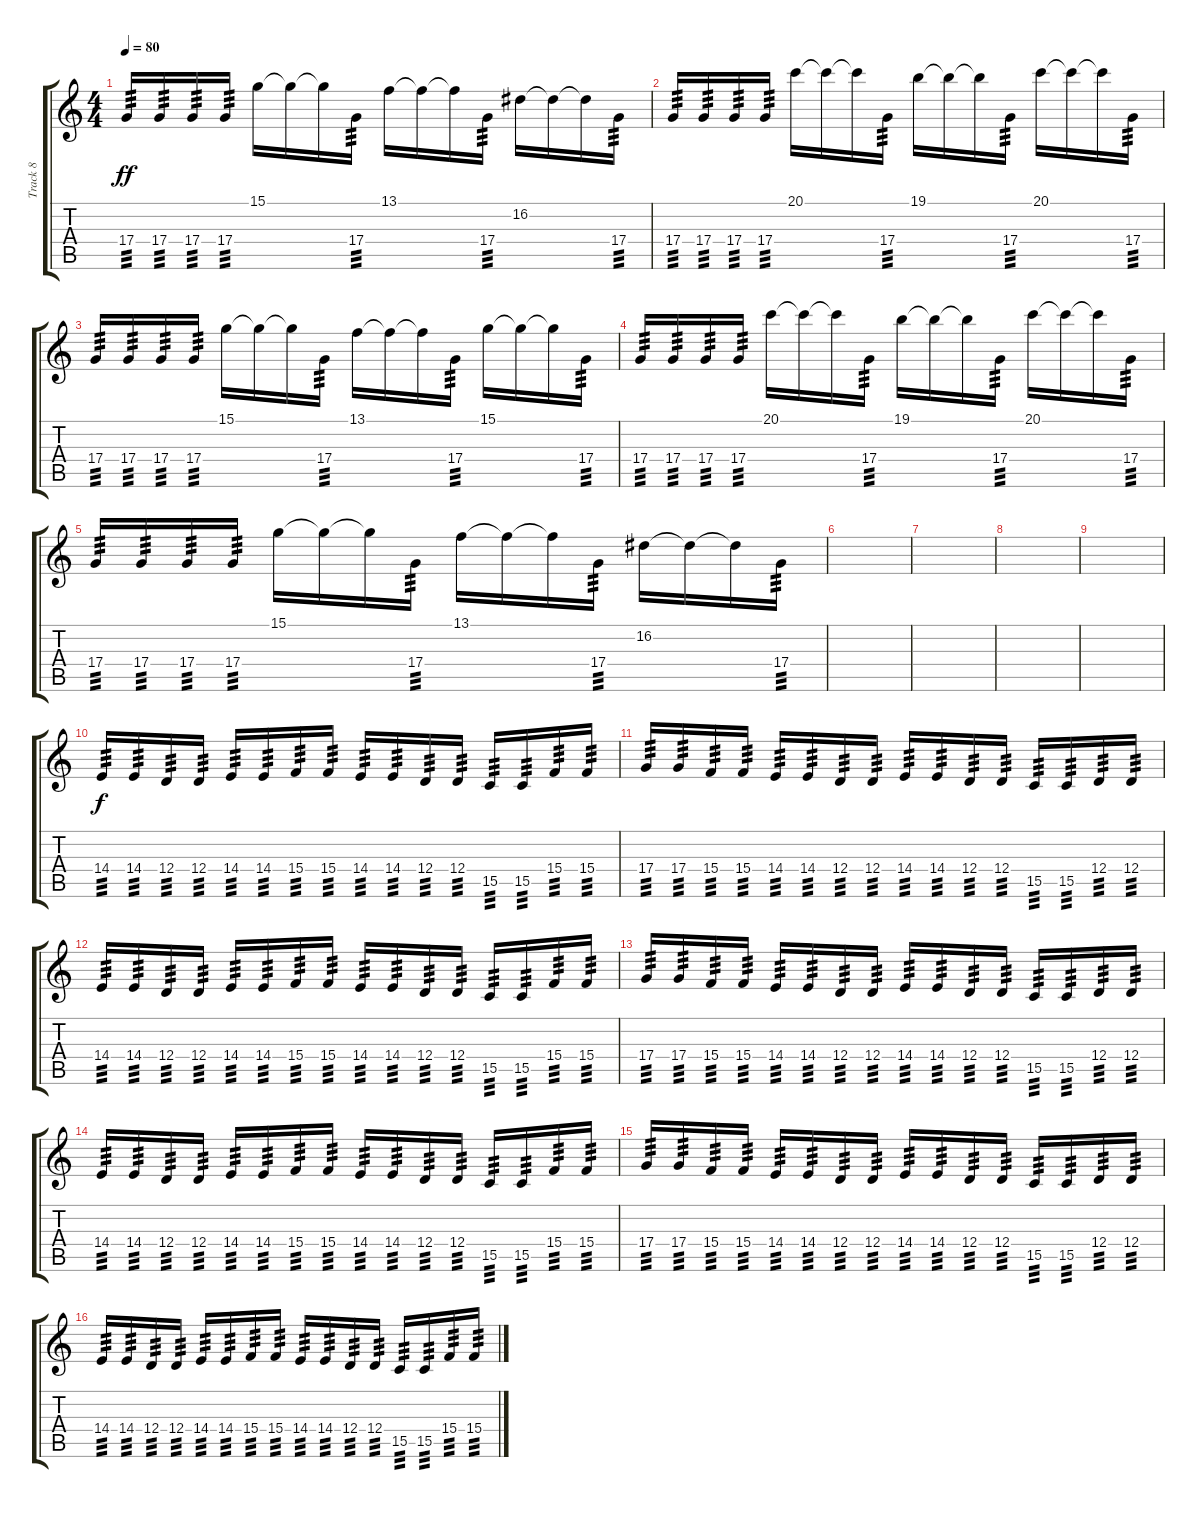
\track ("Track 8" "Track 8") {instrument stringensemble1}
\staff {score tabs}
\tuning (E4 B3 G3 D3 A2 E2) {hide}
\ts (4 4)
\tempo 80
\clef g2
\ks c
17.4.16{tp 3 dy ff} 17.4.16{tp 3} 17.4.16{tp 3} 17.4.16{tp 3} 15.1.16 15.1{t}.16 15.1{t}.16 17.4.16{tp 3} 13.1.16 13.1{t}.16 13.1{t}.16 17.4.16{tp 3} 16.2.16 16.2{t}.16 16.2{t}.16 17.4.16{tp 3} |
17.4.16{tp 3} 17.4.16{tp 3} 17.4.16{tp 3} 17.4.16{tp 3} 20.1.16 20.1{t}.16 20.1{t}.16 17.4.16{tp 3} 19.1.16 19.1{t}.16 19.1{t}.16 17.4.16{tp 3} 20.1.16 20.1{t}.16 20.1{t}.16 17.4.16{tp 3} |
17.4.16{tp 3} 17.4.16{tp 3} 17.4.16{tp 3} 17.4.16{tp 3} 15.1.16 15.1{t}.16 15.1{t}.16 17.4.16{tp 3} 13.1.16 13.1{t}.16 13.1{t}.16 17.4.16{tp 3} 15.1.16 15.1{t}.16 15.1{t}.16 17.4.16{tp 3} |
17.4.16{tp 3} 17.4.16{tp 3} 17.4.16{tp 3} 17.4.16{tp 3} 20.1.16 20.1{t}.16 20.1{t}.16 17.4.16{tp 3} 19.1.16 19.1{t}.16 19.1{t}.16 17.4.16{tp 3} 20.1.16 20.1{t}.16 20.1{t}.16 17.4.16{tp 3} |
17.4.16{tp 3} 17.4.16{tp 3} 17.4.16{tp 3} 17.4.16{tp 3} 15.1.16 15.1{t}.16 15.1{t}.16 17.4.16{tp 3} 13.1.16 13.1{t}.16 13.1{t}.16 17.4.16{tp 3} 16.2.16 16.2{t}.16 16.2{t}.16 17.4.16{tp 3} |
|
|
|
|
14.4.16{tp 3 dy f} 14.4.16{tp 3} 12.4.16{tp 3} 12.4.16{tp 3} 14.4.16{tp 3} 14.4.16{tp 3} 15.4.16{tp 3} 15.4.16{tp 3} 14.4.16{tp 3} 14.4.16{tp 3} 12.4.16{tp 3} 12.4.16{tp 3} 15.5.16{tp 3} 15.5.16{tp 3} 15.4.16{tp 3} 15.4.16{tp 3} |
17.4.16{tp 3} 17.4.16{tp 3} 15.4.16{tp 3} 15.4.16{tp 3} 14.4.16{tp 3} 14.4.16{tp 3} 12.4.16{tp 3} 12.4.16{tp 3} 14.4.16{tp 3} 14.4.16{tp 3} 12.4.16{tp 3} 12.4.16{tp 3} 15.5.16{tp 3} 15.5.16{tp 3} 12.4.16{tp 3} 12.4.16{tp 3} |
14.4.16{tp 3 volume 0} 14.4.16{tp 3} 12.4.16{tp 3} 12.4.16{tp 3} 14.4.16{tp 3} 14.4.16{tp 3} 15.4.16{tp 3} 15.4.16{tp 3} 14.4.16{tp 3} 14.4.16{tp 3} 12.4.16{tp 3} 12.4.16{tp 3} 15.5.16{tp 3} 15.5.16{tp 3} 15.4.16{tp 3} 15.4.16{tp 3} |
17.4.16{tp 3} 17.4.16{tp 3} 15.4.16{tp 3} 15.4.16{tp 3} 14.4.16{tp 3} 14.4.16{tp 3} 12.4.16{tp 3} 12.4.16{tp 3} 14.4.16{tp 3} 14.4.16{tp 3} 12.4.16{tp 3} 12.4.16{tp 3} 15.5.16{tp 3} 15.5.16{tp 3} 12.4.16{tp 3} 12.4.16{tp 3} |
14.4.16{tp 3} 14.4.16{tp 3} 12.4.16{tp 3} 12.4.16{tp 3} 14.4.16{tp 3} 14.4.16{tp 3} 15.4.16{tp 3} 15.4.16{tp 3} 14.4.16{tp 3} 14.4.16{tp 3} 12.4.16{tp 3} 12.4.16{tp 3} 15.5.16{tp 3} 15.5.16{tp 3} 15.4.16{tp 3} 15.4.16{tp 3} |
17.4.16{tp 3} 17.4.16{tp 3} 15.4.16{tp 3} 15.4.16{tp 3} 14.4.16{tp 3} 14.4.16{tp 3} 12.4.16{tp 3} 12.4.16{tp 3} 14.4.16{tp 3} 14.4.16{tp 3} 12.4.16{tp 3} 12.4.16{tp 3} 15.5.16{tp 3} 15.5.16{tp 3} 12.4.16{tp 3} 12.4.16{tp 3} |
14.4.16{tp 3} 14.4.16{tp 3} 12.4.16{tp 3} 12.4.16{tp 3} 14.4.16{tp 3} 14.4.16{tp 3} 15.4.16{tp 3} 15.4.16{tp 3} 14.4.16{tp 3} 14.4.16{tp 3} 12.4.16{tp 3} 12.4.16{tp 3} 15.5.16{tp 3} 15.5.16{tp 3} 15.4.16{tp 3} 15.4.16{tp 3}
